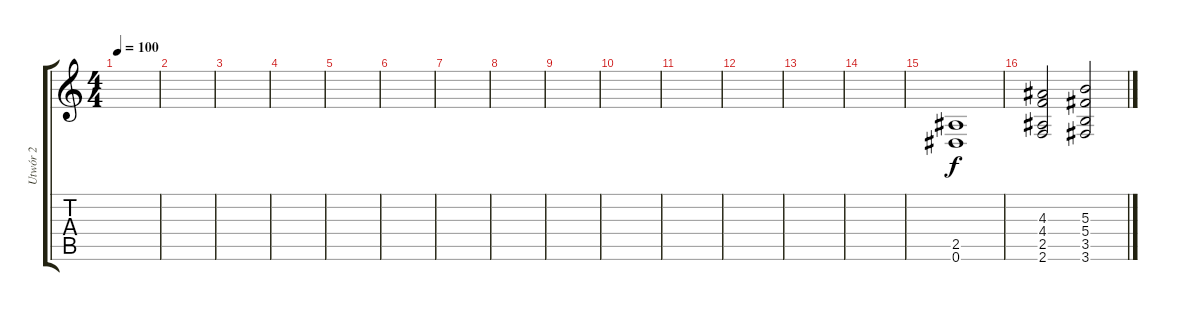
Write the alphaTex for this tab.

\track ("Utwór 2" "Utwór 2") {instrument distortionguitar}
\staff {score tabs}
\tuning (Eb4 Bb3 Gb3 Db3 Ab2 Eb2) {hide}
\ts (4 4)
\tempo 100
\clef g2
\ks c
|
|
|
|
|
|
|
|
|
|
|
|
|
|
(2.5 0.6).1 |
(4.3 4.4 2.5 2.6).2 (5.3 5.4 3.5 3.6).2
